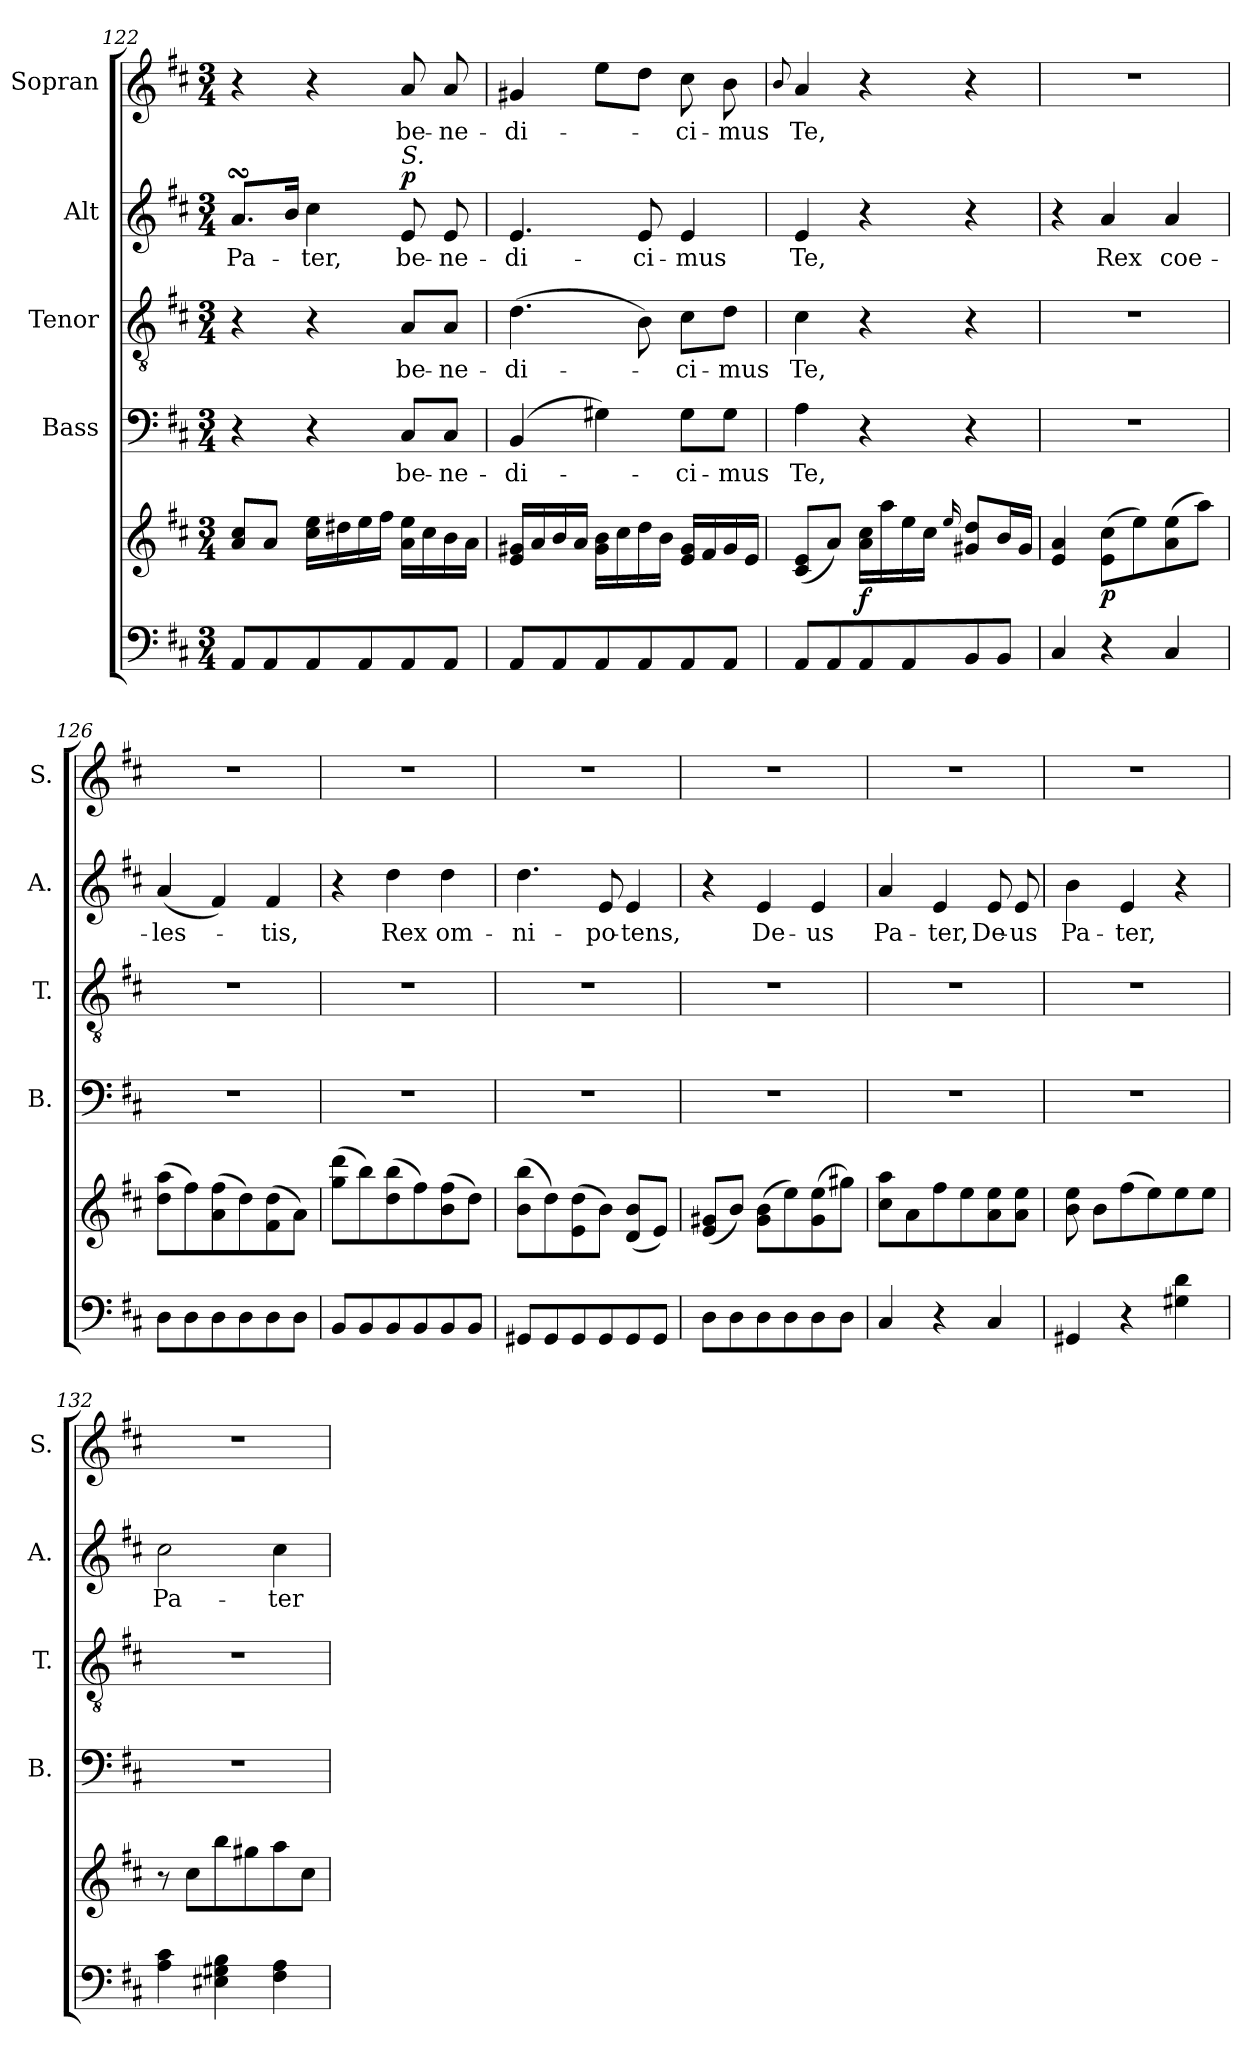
**kern	**kern	**dynam	**kern	**text	**kern	**text	**kern	**text	**dynam	**kern	**text
*part5	*part5	*part5	*part4	*part4	*part3	*part3	*part2	*part2	*part2	*part1	*part1
*staff6	*staff5	*staff5/6	*staff4	*staff4	*staff3	*staff3	*staff2	*staff2	*staff2	*staff1	*staff1
*	*	*	*I"Bass	*	*I"Tenor	*	*I"Alt	*	*	*I"Sopran	*
*	*	*	*I'B.	*	*I'T.	*	*I'A.	*	*	*I'S.	*
*clefF4	*clefG2	*	*clefF4	*	*clefGv2	*	*clefG2	*	*	*clefG2	*
*k[f#c#]	*k[f#c#]	*	*k[f#c#]	*	*k[f#c#]	*	*k[f#c#]	*	*	*k[f#c#]	*
*D:	*D:	*	*D:	*	*D:	*	*D:	*	*	*D:	*
*M3/4	*M3/4	*	*M3/4	*	*M3/4	*	*M3/4	*	*	*M3/4	*
=122	=122	=122	=122	=122	=122	=122	=122	=122	=122	=122	=122
!	!	!	!	!	!	!	!	!LO:LY:b	!	!	!
8AA/L	8a/ 8cc#/L	.	4r	.	4r	.	8.asSSS/L	Pa-	.	4r	.
8AA/	8a/J	.	.	.	.	.	.	.	.	.	.
.	.	.	.	.	.	.	16b/Jk	.	.	.	.
!	!	!	!	!	!	!	!	!LO:LY:b	!	!	!
8AA/	16cc#\ 16ee\LL	.	4r	.	4r	.	4cc#\	-ter,	.	4r	.
.	16dd#X\	.	.	.	.	.	.	.	.	.	.
8AA/	16ee\	.	.	.	.	.	.	.	.	.	.
.	16ff#\JJ	.	.	.	.	.	.	.	.	.	.
!	!	!	!	!	!	!	!LO:TX:a:i:t=S.	!	!	!	!
!	!	!	!	!LO:LY:b	!	!LO:LY:b	!	!LO:LY:b	!LO:DY:a	!	!LO:LY:b
8AA/	16a\ 16ee\LL	.	8C#/L	be-	8A/L	be-	8e/	be-	p	8a/	be-
.	16cc#\	.	.	.	.	.	.	.	.	.	.
!	!	!	!	!LO:LY:b	!	!LO:LY:b	!	!LO:LY:b	!	!	!LO:LY:b
8AA/J	16b\	.	8C#/J	-ne-	8A/J	-ne-	8e/	-ne-	.	8a/	-ne-
.	16a\JJ	.	.	.	.	.	.	.	.	.	.
=123	=123	=123	=123	=123	=123	=123	=123	=123	=123	=123	=123
!	!	!	!	!LO:LY:b	!	!LO:LY:b	!	!LO:LY:b	!	!	!LO:LY:b
8AA/L	16e/ 16g#X/LL	.	(4BB/	-di-	(>4.d\	-di-	4.e/	-di-	.	4g#X/	-di-
.	16a/	.	.	.	.	.	.	.	.	.	.
8AA/	16b/	.	.	.	.	.	.	.	.	.	.
.	16a/JJ	.	.	.	.	.	.	.	.	.	.
8AA/	16g#\ 16b\LL	.	4G#X\)	.	.	.	.	.	.	8ee\L	.
.	16cc#\	.	.	.	.	.	.	.	.	.	.
!	!	!	!	!	!	!	!	!LO:LY:b	!	!	!
8AA/	16dd\	.	.	.	8B\)	.	8e/	-ci-	.	8dd\J	.
.	16b\JJ	.	.	.	.	.	.	.	.	.	.
!	!	!	!	!LO:LY:b	!	!LO:LY:b	!	!LO:LY:b	!	!	!LO:LY:b
8AA/	16e/ 16g#/LL	.	8G#\L	-ci-	8c#\L	-ci-	4e/	-mus	.	8cc#\	-ci-
.	16f#/	.	.	.	.	.	.	.	.	.	.
!	!	!	!	!LO:LY:b	!	!LO:LY:b	!	!	!	!	!LO:LY:b
8AA/J	16g#/	.	8G#\J	-mus	8d\J	-mus	.	.	.	8b\	-mus
.	16e/JJ	.	.	.	.	.	.	.	.	.	.
=124	=124	=124	=124	=124	=124	=124	=124	=124	=124	=124	=124
.	.	.	.	.	.	.	.	.	.	8qqb/	.
!	!	!	!	!LO:LY:b	!	!LO:LY:b	!	!LO:LY:b	!	!	!LO:LY:b
8AA/L	(<8c#/ 8e/L	.	4A\	Te,	4c#\	Te,	4e/	Te,	.	4a/	Te,
8AA/	8a/J)	.	.	.	.	.	.	.	.	.	.
!	!	!LO:DY:b	!	!	!	!	!	!	!	!	!
8AA/	16a\ 16cc#\LL	f	4r	.	4r	.	4r	.	.	4r	.
.	16aa\	.	.	.	.	.	.	.	.	.	.
8AA/	16ee\	.	.	.	.	.	.	.	.	.	.
.	16cc#\JJ	.	.	.	.	.	.	.	.	.	.
.	16qqee/	.	.	.	.	.	.	.	.	.	.
8BB/	8g#X/ 8dd/L	.	4r	.	4r	.	4r	.	.	4r	.
8BB/J	16b/L	.	.	.	.	.	.	.	.	.	.
.	16g#/JJ	.	.	.	.	.	.	.	.	.	.
!!LO:LB:g=z
=125	=125	=125	=125	=125	=125	=125	=125	=125	=125	=125	=125
4C#/	4e/ 4a/	.	2.r	.	2.r	.	4r	.	.	2.r	.
!	!	!LO:DY:b	!	!	!	!	!	!LO:LY:b	!	!	!
4r	(>8e\ 8cc#\L	p	.	.	.	.	4a/	Rex	.	.	.
.	8ee\)	.	.	.	.	.	.	.	.	.	.
!	!	!	!	!	!	!	!	!LO:LY:b	!	!	!
4C#/	(>8a\ 8ee\	.	.	.	.	.	4a/	coe-	.	.	.
.	8aa\J)	.	.	.	.	.	.	.	.	.	.
=126	=126	=126	=126	=126	=126	=126	=126	=126	=126	=126	=126
!	!	!	!	!	!	!	!	!LO:LY:b	!	!	!
8D\L	(>8dd\ 8aa\L	.	2.r	.	2.r	.	(<4a/	-les-	.	2.r	.
8D\	8ff#\)	.	.	.	.	.	.	.	.	.	.
8D\	(>8a\ 8ff#\	.	.	.	.	.	4f#/)	.	.	.	.
8D\	8dd\)	.	.	.	.	.	.	.	.	.	.
!	!	!	!	!	!	!	!	!LO:LY:b	!	!	!
8D\	(>8f#\ 8dd\	.	.	.	.	.	4f#/	-tis,	.	.	.
8D\J	8a\J)	.	.	.	.	.	.	.	.	.	.
=127	=127	=127	=127	=127	=127	=127	=127	=127	=127	=127	=127
8BB/L	(>8gg\ 8ddd\L	.	2.r	.	2.r	.	4r	.	.	2.r	.
8BB/	8bb\)	.	.	.	.	.	.	.	.	.	.
!	!	!	!	!	!	!	!	!LO:LY:b	!	!	!
8BB/	(>8dd\ 8bb\	.	.	.	.	.	4dd\	Rex	.	.	.
8BB/	8ff#\)	.	.	.	.	.	.	.	.	.	.
!	!	!	!	!	!	!	!	!LO:LY:b	!	!	!
8BB/	(>8b\ 8ff#\	.	.	.	.	.	4dd\	om-	.	.	.
8BB/J	8dd\J)	.	.	.	.	.	.	.	.	.	.
=128	=128	=128	=128	=128	=128	=128	=128	=128	=128	=128	=128
!	!	!	!	!	!	!	!	!LO:LY:b	!	!	!
8GG#X/L	(>8b\ 8bb\L	.	2.r	.	2.r	.	4.dd\	-ni-	.	2.r	.
8GG#/	8dd\)	.	.	.	.	.	.	.	.	.	.
8GG#/	(>8e\ 8dd\	.	.	.	.	.	.	.	.	.	.
!	!	!	!	!	!	!	!	!LO:LY:b	!	!	!
8GG#/	8b\J)	.	.	.	.	.	8e/	-po-	.	.	.
!	!	!	!	!	!	!	!	!LO:LY:b	!	!	!
8GG#/	(<8d/ 8b/L	.	.	.	.	.	4e/	-tens,	.	.	.
8GG#/J	8e/J)	.	.	.	.	.	.	.	.	.	.
=129	=129	=129	=129	=129	=129	=129	=129	=129	=129	=129	=129
8D\L	(<8e/ 8g#X/L	.	2.r	.	2.r	.	4r	.	.	2.r	.
8D\	8b/J)	.	.	.	.	.	.	.	.	.	.
!	!	!	!	!	!	!	!	!LO:LY:b	!	!	!
8D\	(>8g#\ 8b\L	.	.	.	.	.	4e/	De-	.	.	.
8D\	8ee\)	.	.	.	.	.	.	.	.	.	.
!	!	!	!	!	!	!	!	!LO:LY:b	!	!	!
8D\	(>8g#\ 8ee\	.	.	.	.	.	4e/	-us	.	.	.
8D\J	8gg#X\J)	.	.	.	.	.	.	.	.	.	.
=130	=130	=130	=130	=130	=130	=130	=130	=130	=130	=130	=130
!	!	!	!	!	!	!	!	!LO:LY:b	!	!	!
4C#/	8cc#\ 8aa\L	.	2.r	.	2.r	.	4a/	Pa-	.	2.r	.
.	8a\	.	.	.	.	.	.	.	.	.	.
!	!	!	!	!	!	!	!	!LO:LY:b	!	!	!
4r	8ff#\	.	.	.	.	.	4e/	-ter,	.	.	.
.	8ee\	.	.	.	.	.	.	.	.	.	.
!	!	!	!	!	!	!	!	!LO:LY:b	!	!	!
4C#/	8a\ 8ee\	.	.	.	.	.	8e/	De-	.	.	.
!	!	!	!	!	!	!	!	!LO:LY:b	!	!	!
.	8a\ 8ee\J	.	.	.	.	.	8e/	-us	.	.	.
=131	=131	=131	=131	=131	=131	=131	=131	=131	=131	=131	=131
!	!	!	!	!	!	!	!	!LO:LY:b	!	!	!
4GG#X/	8b\ 8ee\	.	2.r	.	2.r	.	4b\	Pa-	.	2.r	.
.	8b\L	.	.	.	.	.	.	.	.	.	.
!	!	!	!	!	!	!	!	!LO:LY:b	!	!	!
4r	(>8ff#\	.	.	.	.	.	4e/	-ter,	.	.	.
.	8ee\)	.	.	.	.	.	.	.	.	.	.
4G#X\ 4d\	8ee\	.	.	.	.	.	4r	.	.	.	.
.	8ee\J	.	.	.	.	.	.	.	.	.	.
!!LO:PB:g=z
=132	=132	=132	=132	=132	=132	=132	=132	=132	=132	=132	=132
!	!	!	!	!	!	!	!	!LO:LY:b	!	!	!
4A\ 4c#\	8r	.	2.r	.	2.r	.	2cc#\	Pa-	.	2.r	.
.	8cc#\L	.	.	.	.	.	.	.	.	.	.
4E#X\ 4G#X\ 4B\	8bb\	.	.	.	.	.	.	.	.	.	.
.	8gg#X\	.	.	.	.	.	.	.	.	.	.
!	!	!	!	!	!	!	!	!LO:LY:b	!	!	!
4F#\ 4A\	8aa\	.	.	.	.	.	4cc#\	-ter	.	.	.
.	8cc#\J	.	.	.	.	.	.	.	.	.	.
=	=	=	=	=	=	=	=	=	=	=	=
*-	*-	*-	*-	*-	*-	*-	*-	*-	*-	*-	*-
